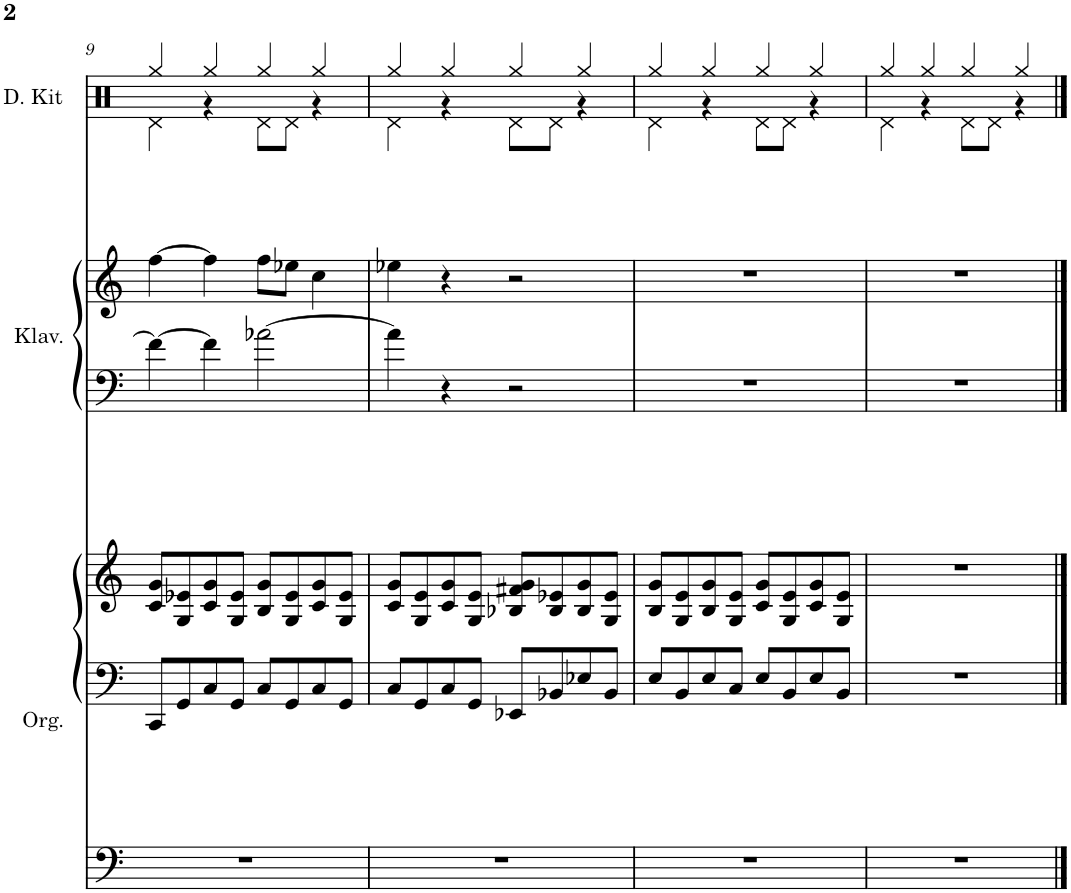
**kern	**kern	**kern	**kern	**kern	**kern
*part3	*part3	*part3	*part2	*part2	*part1
*staff6	*staff5	*staff4	*staff3	*staff2	*staff1
*I"Orgulje	*	*	*I"Pianino	*	*I"Drum Kit
*I'Org.	*	*	*	*	*I'D. Kit
!!LO:PB:g=z
*clefF4	*clefF4	*clefG2	*clefF4	*clefG2	*clefX
*k[]	*k[]	*k[]	*k[]	*k[]	*k[]
*M4/4	*M4/4	*M4/4	*M4/4	*M4/4	*M4/4
=9	=9	=9	=9	=9	=9
*	*	*	*	*	*^
1r	8CC/L	8c/ 8g/L	4f\_	[4ff\	4Rgg/	4Rd\
.	8GG/	8G/ 8e-X/	.	.	.	.
.	8C/	8c/ 8g/	4f\]	4ff\]	4Rgg/	4r
.	8GG/J	8G/ 8e-/J	.	.	.	.
.	8C/L	8B/ 8g/L	[2a-X\	8ff\L	4Rgg/	8Rd\L
.	8GG/	8G/ 8e-/	.	8ee-X\J	.	8Rd\J
.	8C/	8c/ 8g/	.	4cc\	4Rgg/	4r
.	8GG/J	8G/ 8e-/J	.	.	.	.
=10	=10	=10	=10	=10	=10	=10
1r	8C/L	8c/ 8g/L	4a-\]	4ee-X\	4Rgg/	4Rd\
.	8GG/	8G/ 8e/	.	.	.	.
.	8C/	8c/ 8g/	4r	4r	4Rgg/	4r
.	8GG/J	8G/ 8e/J	.	.	.	.
.	8EE-X/L	8B-X/ 8f#X/ 8g/L	2r	2r	4Rgg/	8Rd\L
.	8BB-X/	8B-/ 8e-X/	.	.	.	8Rd\J
.	8E-X/	8B-/ 8g/	.	.	4Rgg/	4r
.	8BB-/J	8G/ 8e-/J	.	.	.	.
=11	=11	=11	=11	=11	=11	=11
1r	8E/L	8B/ 8g/L	1r	1r	4Rgg/	4Rd\
.	8BB/	8G/ 8e/	.	.	.	.
.	8E/	8B/ 8g/	.	.	4Rgg/	4r
.	8C/J	8G/ 8e/J	.	.	.	.
.	8E/L	8c/ 8g/L	.	.	4Rgg/	8Rd\L
.	8BB/	8G/ 8e/	.	.	.	8Rd\J
.	8E/	8c/ 8g/	.	.	4Rgg/	4r
.	8BB/J	8G/ 8e/J	.	.	.	.
=12	=12	=12	=12	=12	=12	=12
1r	1r	1r	1r	1r	4Rgg/	4Rd\
.	.	.	.	.	4Rgg/	4r
.	.	.	.	.	4Rgg/	8Rd\L
.	.	.	.	.	.	8Rd\J
.	.	.	.	.	4Rgg/	4r
*	*	*	*	*	*v	*v
==	==	==	==	==	==
*-	*-	*-	*-	*-	*-
